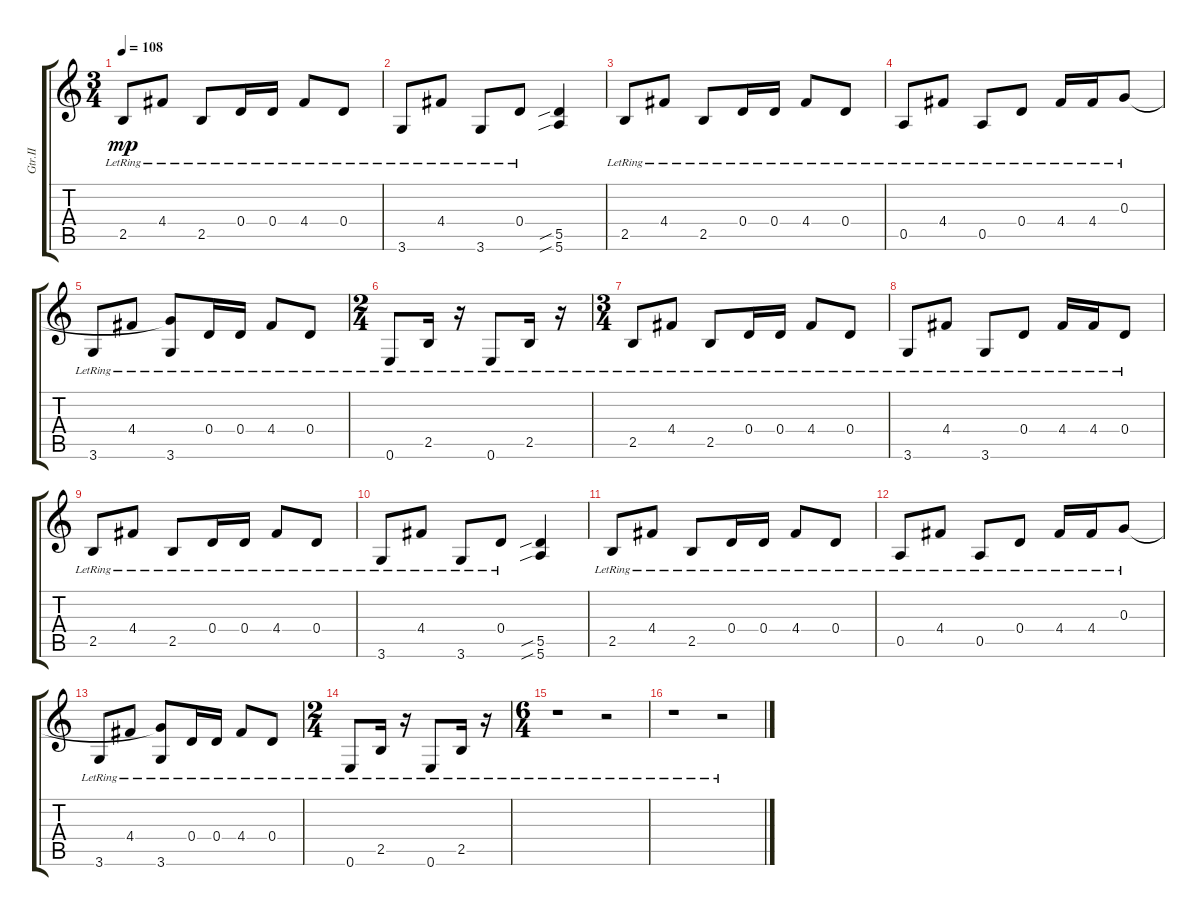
\track ("Gtr.II" "Gtr.II") {instrument acousticguitarsteel}
\staff {score tabs}
\tuning (E4 B3 G3 D3 A2 E2) {hide}
\ts (3 4)
\tempo 108
\clef g2
\ks c
2.5{lr}.8{dy mp} 4.4{lr}.8 2.5{lr}.8 0.4{lr}.16 0.4{lr}.16 4.4{lr}.8 0.4{lr}.8 |
3.6{lr}.8 4.4{lr}.8 3.6{lr}.8 0.4{lr}.8 (5.5{sib} 5.6{sib}).4 |
2.5{lr}.8 4.4{lr}.8 2.5{lr}.8 0.4{lr}.16 0.4{lr}.16 4.4{lr}.8 0.4{lr}.8 |
0.5{lr}.8 4.4{lr}.8 0.5{lr}.8 0.4{lr}.8 4.4{lr}.16 4.4{lr}.16 0.3{lr}.8 |
3.6{lr}.8 4.4{lr}.8 (0.3{t} 3.6{lr}).8 0.4{lr}.16 0.4{lr}.16 4.4{lr}.8 0.4{lr}.8 |
\ts (2 4)
0.6{lr}.8 2.5{lr}.16 r.16 0.6{lr}.8 2.5{lr}.16 r.16 |
\ts (3 4)
2.5{lr}.8 4.4{lr}.8 2.5{lr}.8 0.4{lr}.16 0.4{lr}.16 4.4{lr}.8 0.4{lr}.8 |
3.6{lr}.8 4.4{lr}.8 3.6{lr}.8 0.4{lr}.8 4.4{lr}.16 4.4{lr}.16 0.4{lr}.8 |
2.5{lr}.8 4.4{lr}.8 2.5{lr}.8 0.4{lr}.16 0.4{lr}.16 4.4{lr}.8 0.4{lr}.8 |
3.6{lr}.8 4.4{lr}.8 3.6{lr}.8 0.4{lr}.8 (5.5{sib} 5.6{sib}).4 |
2.5{lr}.8 4.4{lr}.8 2.5{lr}.8 0.4{lr}.16 0.4{lr}.16 4.4{lr}.8 0.4{lr}.8 |
0.5{lr}.8 4.4{lr}.8 0.5{lr}.8 0.4{lr}.8 4.4{lr}.16 4.4{lr}.16 0.3{lr}.8 |
3.6{lr}.8 4.4{lr}.8 (0.3{t} 3.6{lr}).8 0.4{lr}.16 0.4{lr}.16 4.4{lr}.8 0.4{lr}.8 |
\ts (2 4)
0.6{lr}.8 2.5{lr}.16 r.16 0.6{lr}.8 2.5{lr}.16 r.16 |
\ts (6 4)
r.1 r.2 |
r.1 r.2
